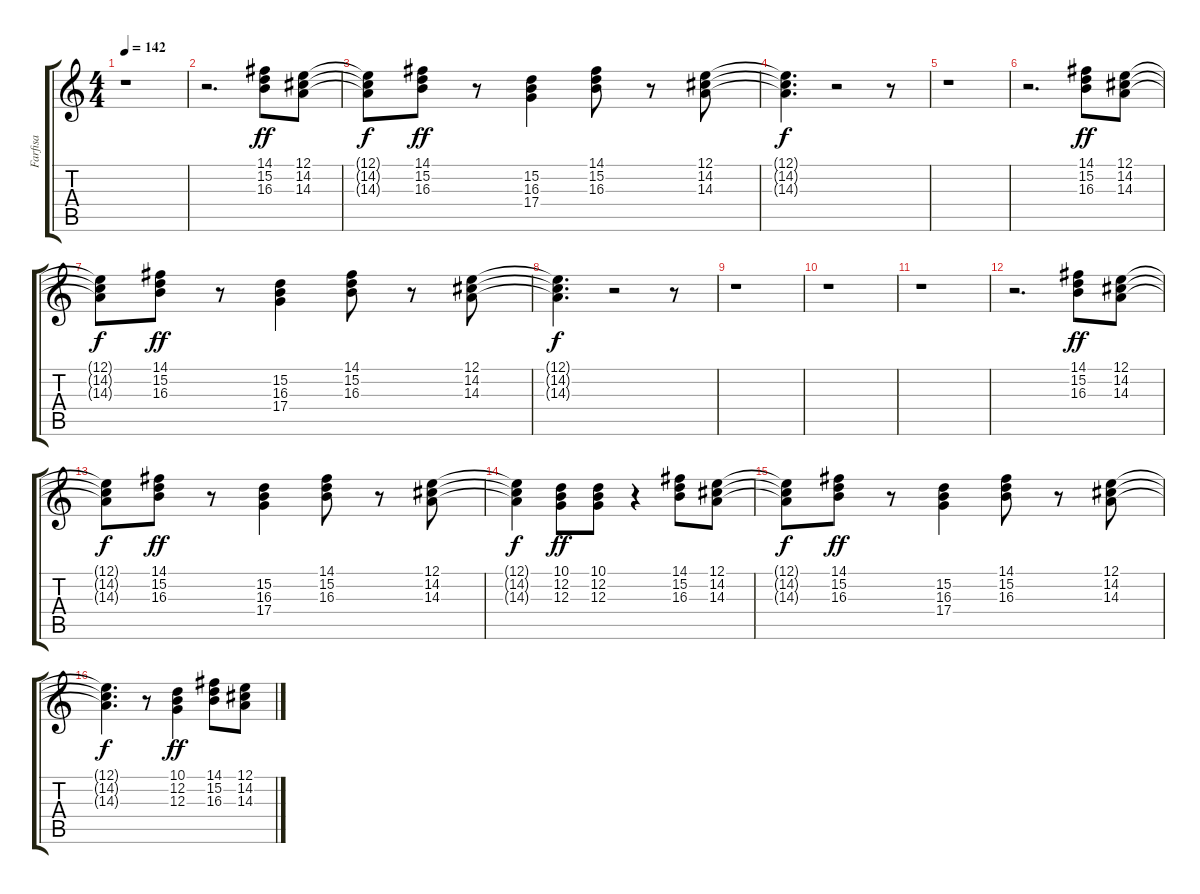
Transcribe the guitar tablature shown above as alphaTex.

\track ("Farfisa" "Farfisa") {instrument rockorgan}
\staff {score tabs}
\tuning (E4 B3 G3 D3 A2 E2) {hide}
\ts (4 4)
\tempo 142
\clef g2
\ks c
r.1{dy f} |
r.2{d} (14.1 15.2 16.3).8{dy ff} (12.1 14.2 14.3).8 |
(12.1{t} 14.2{t} 14.3{t}).8{dy f} (14.1 15.2 16.3).8{dy ff} r.8 (15.2 16.3 17.4).4 (14.1 15.2 16.3).8 r.8 (12.1 14.2 14.3).8 |
(12.1{t} 14.2{t} 14.3{t}).4{d dy f} r.2 r.8 |
r.1 |
r.2{d} (14.1 15.2 16.3).8{dy ff} (12.1 14.2 14.3).8 |
(12.1{t} 14.2{t} 14.3{t}).8{dy f} (14.1 15.2 16.3).8{dy ff} r.8 (15.2 16.3 17.4).4 (14.1 15.2 16.3).8 r.8 (12.1 14.2 14.3).8 |
(12.1{t} 14.2{t} 14.3{t}).4{d dy f} r.2 r.8 |
r.1 |
r.1 |
r.1 |
r.2{d} (14.1 15.2 16.3).8{dy ff} (12.1 14.2 14.3).8 |
(12.1{t} 14.2{t} 14.3{t}).8{dy f} (14.1 15.2 16.3).8{dy ff} r.8 (15.2 16.3 17.4).4 (14.1 15.2 16.3).8 r.8 (12.1 14.2 14.3).8 |
(12.1{t} 14.2{t} 14.3{t}).4{dy f} (10.1 12.2 12.3).8{dy ff} (10.1 12.2 12.3).8 r.4 (14.1 15.2 16.3).8 (12.1 14.2 14.3).8 |
(12.1{t} 14.2{t} 14.3{t}).8{dy f} (14.1 15.2 16.3).8{dy ff} r.8 (15.2 16.3 17.4).4 (14.1 15.2 16.3).8 r.8 (12.1 14.2 14.3).8 |
(12.1{t} 14.2{t} 14.3{t}).4{d dy f} r.8 (10.1 12.2 12.3).4{dy ff} (14.1 15.2 16.3).8 (12.1 14.2 14.3).8
